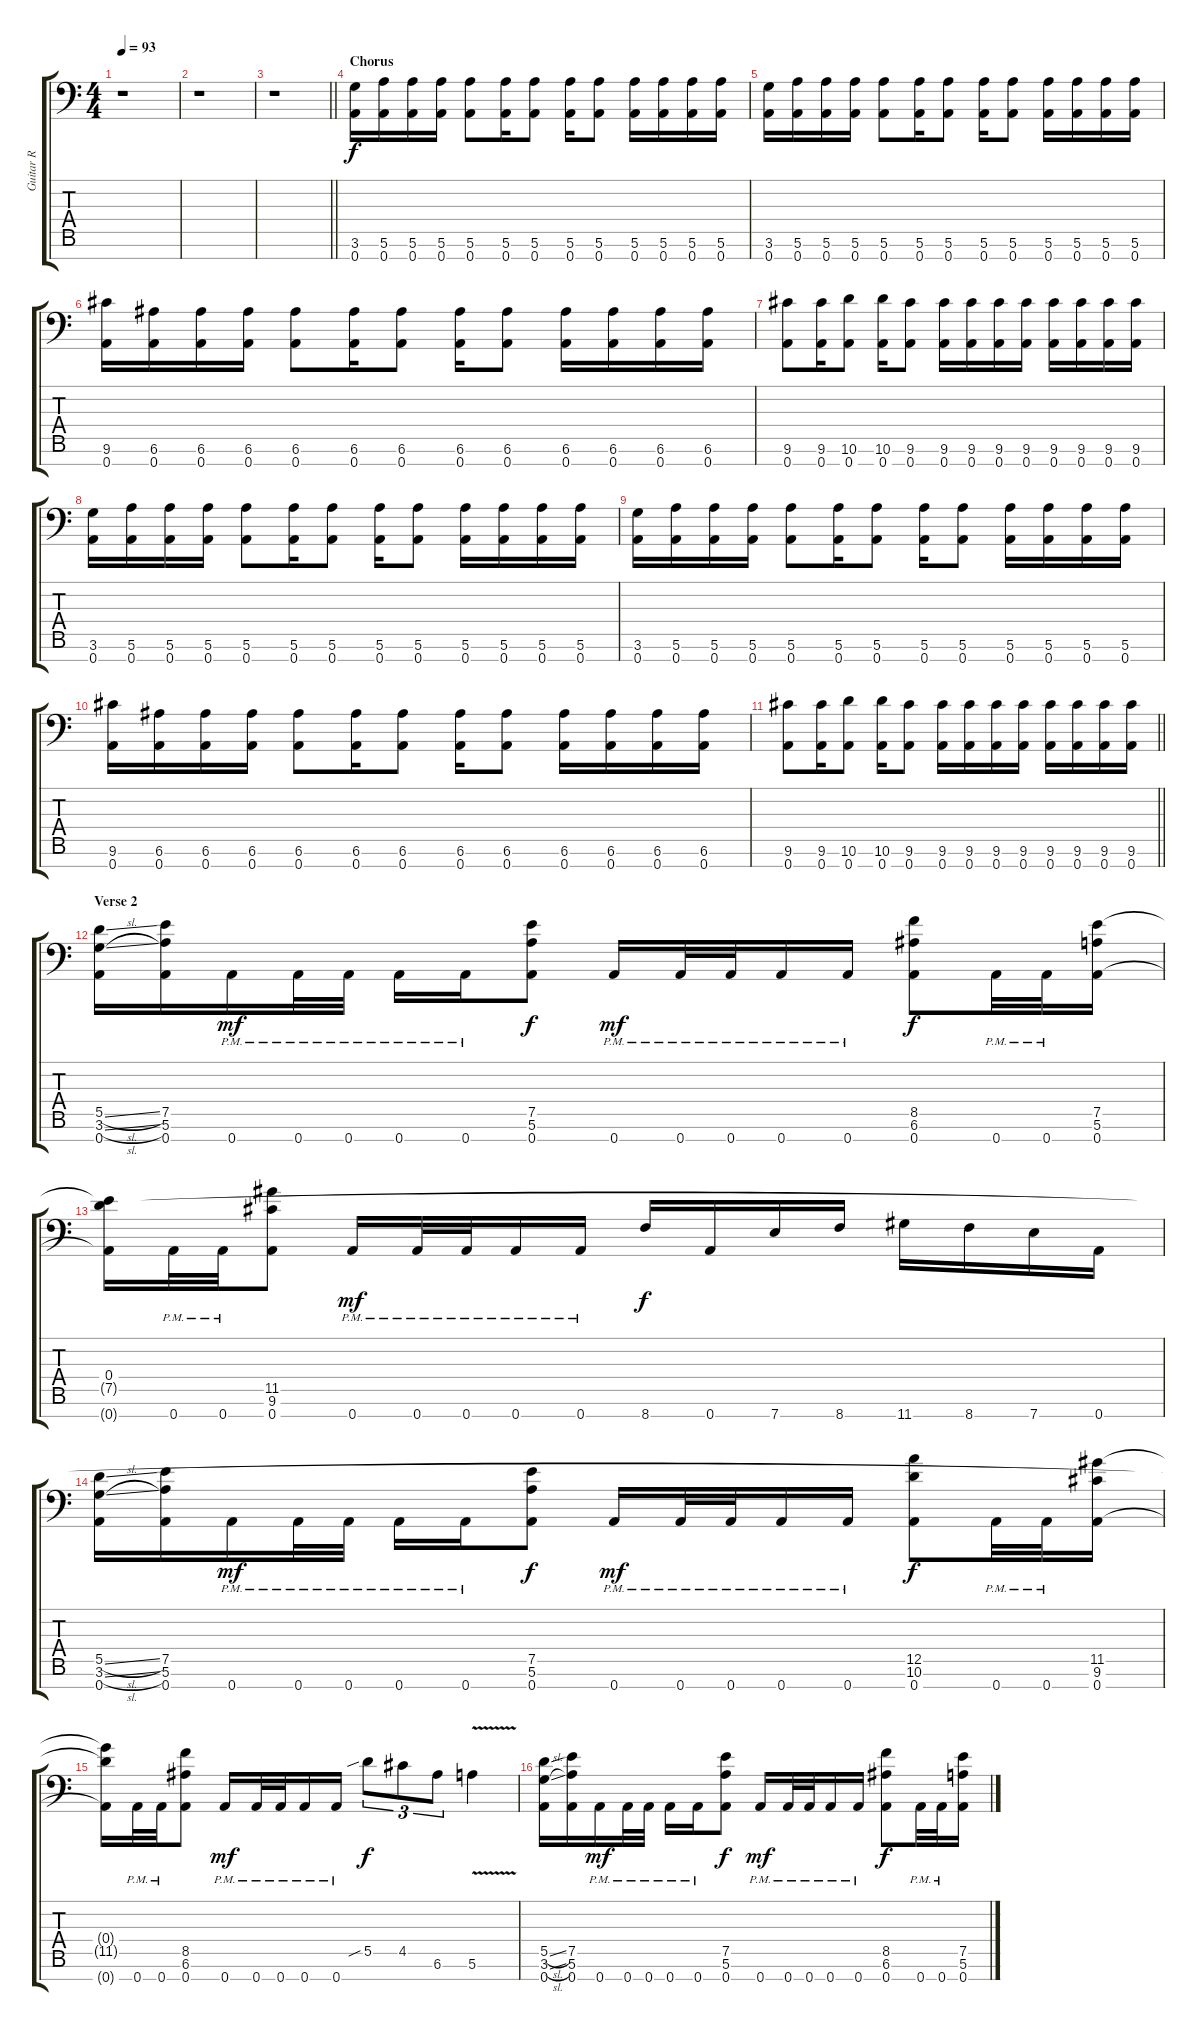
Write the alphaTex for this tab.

\track ("Guitar R" "Guitar R") {instrument overdrivenguitar}
\staff {score tabs}
\tuning (E4 B3 G3 D3 A2 E2 A1) {hide}
\ts (4 4)
\tempo 93
\clef f4
\ks c
r.1{dy f} |
r.1 |
\barLineRight lightlight
r.1 |
\section ("" "Chorus")
(3.6 0.7).16 (5.6 0.7).16 (5.6 0.7).16 (5.6 0.7).16 (5.6 0.7).8 (5.6 0.7).16 (5.6 0.7).8 (5.6 0.7).16 (5.6 0.7).8 (5.6 0.7).16 (5.6 0.7).16 (5.6 0.7).16 (5.6 0.7).16 |
(3.6 0.7).16 (5.6 0.7).16 (5.6 0.7).16 (5.6 0.7).16 (5.6 0.7).8 (5.6 0.7).16 (5.6 0.7).8 (5.6 0.7).16 (5.6 0.7).8 (5.6 0.7).16 (5.6 0.7).16 (5.6 0.7).16 (5.6 0.7).16 |
(9.6 0.7).16 (6.6 0.7).16 (6.6 0.7).16 (6.6 0.7).16 (6.6 0.7).8 (6.6 0.7).16 (6.6 0.7).8 (6.6 0.7).16 (6.6 0.7).8 (6.6 0.7).16 (6.6 0.7).16 (6.6 0.7).16 (6.6 0.7).16 |
(9.6 0.7).8 (9.6 0.7).16 (10.6 0.7).8 (10.6 0.7).16 (9.6 0.7).8 (9.6 0.7).16 (9.6 0.7).16 (9.6 0.7).16 (9.6 0.7).16 (9.6 0.7).16 (9.6 0.7).16 (9.6 0.7).16 (9.6 0.7).16 |
(3.6 0.7).16 (5.6 0.7).16 (5.6 0.7).16 (5.6 0.7).16 (5.6 0.7).8 (5.6 0.7).16 (5.6 0.7).8 (5.6 0.7).16 (5.6 0.7).8 (5.6 0.7).16 (5.6 0.7).16 (5.6 0.7).16 (5.6 0.7).16 |
(3.6 0.7).16 (5.6 0.7).16 (5.6 0.7).16 (5.6 0.7).16 (5.6 0.7).8 (5.6 0.7).16 (5.6 0.7).8 (5.6 0.7).16 (5.6 0.7).8 (5.6 0.7).16 (5.6 0.7).16 (5.6 0.7).16 (5.6 0.7).16 |
(9.6 0.7).16 (6.6 0.7).16 (6.6 0.7).16 (6.6 0.7).16 (6.6 0.7).8 (6.6 0.7).16 (6.6 0.7).8 (6.6 0.7).16 (6.6 0.7).8 (6.6 0.7).16 (6.6 0.7).16 (6.6 0.7).16 (6.6 0.7).16 |
\barLineRight lightlight
(9.6 0.7).8 (9.6 0.7).16 (10.6 0.7).8 (10.6 0.7).16 (9.6 0.7).8 (9.6 0.7).16 (9.6 0.7).16 (9.6 0.7).16 (9.6 0.7).16 (9.6 0.7).16 (9.6 0.7).16 (9.6 0.7).16 (9.6 0.7).16 |
\section ("" "Verse 2")
(5.5{sl} 3.6{sl} 0.7).16 (7.5 5.6 0.7).16 0.7{pm}.16{dy mf} 0.7{pm}.32 0.7{pm}.32 0.7{pm}.16 0.7{pm}.16 (7.5 5.6 0.7).8{dy f} 0.7{pm}.16{dy mf} 0.7{pm}.32 0.7{pm}.32 0.7{pm}.16 0.7{pm}.16 (8.5 6.6 0.7).8{dy f} 0.7{pm}.32 0.7{pm}.32 (7.5 5.6 0.7).16 |
(0.4 7.5{t} 0.7{t}).16 0.7{pm}.32 0.7{pm}.32 (11.5 9.6 0.7).8 0.7{pm}.16{dy mf} 0.7{pm}.32 0.7{pm}.32 0.7{pm}.16 0.7{pm}.16 8.7.16{dy f} 0.7.16 7.7.16 8.7.16 11.7.16 8.7.16 7.7.16 0.7.16 |
(5.5{sl} 3.6{sl} 0.7).16 (7.5 5.6 0.7).16 0.7{pm}.16{dy mf} 0.7{pm}.32 0.7{pm}.32 0.7{pm}.16 0.7{pm}.16 (7.5 5.6 0.7).8{dy f} 0.7{pm}.16{dy mf} 0.7{pm}.32 0.7{pm}.32 0.7{pm}.16 0.7{pm}.16 (12.5 10.6 0.7).8{dy f} 0.7{pm}.32 0.7{pm}.32 (11.5 9.6 0.7).16 |
(0.4{t} 11.5{t} 0.7{t}).16 0.7{pm}.32 0.7{pm}.32 (8.5 6.6 0.7).8 0.7{pm}.16{dy mf} 0.7{pm}.32 0.7{pm}.32 0.7{pm}.16 0.7{pm}.16 5.5{sib}.8{tu (3 2) dy f} 4.5.8{tu (3 2)} 6.6.8{tu (3 2)} 5.6{v}.4 |
(5.5{sl} 3.6{sl} 0.7).16 (7.5 5.6 0.7).16 0.7{pm}.16{dy mf} 0.7{pm}.32 0.7{pm}.32 0.7{pm}.16 0.7{pm}.16 (7.5 5.6 0.7).8{dy f} 0.7{pm}.16{dy mf} 0.7{pm}.32 0.7{pm}.32 0.7{pm}.16 0.7{pm}.16 (8.5 6.6 0.7).8{dy f} 0.7{pm}.32 0.7{pm}.32 (7.5 5.6 0.7).16
